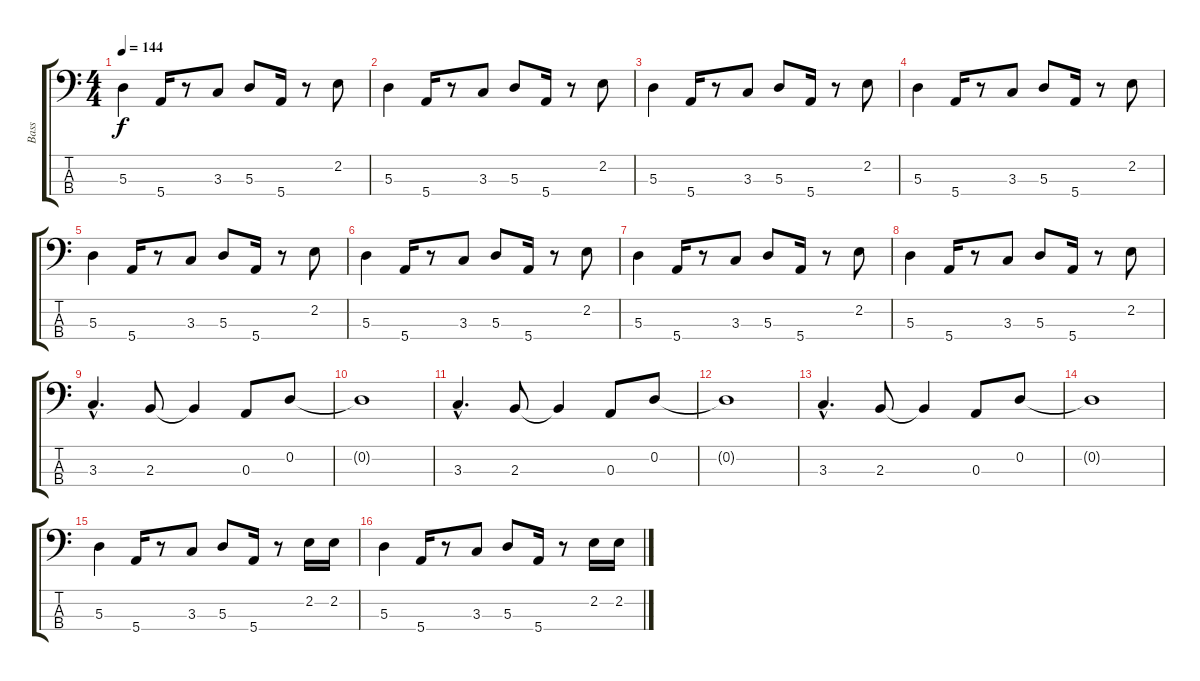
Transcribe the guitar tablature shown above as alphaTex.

\track ("Bass" "Bass") {instrument electricbassfinger}
\staff {score tabs}
\tuning (G2 D2 A1 E1) {hide}
\ts (4 4)
\tempo 144
\clef f4
\ks c
5.3.4{dy f} 5.4.16 r.8 3.3.8 5.3.8 5.4.16 r.8 2.2.8 |
5.3.4 5.4.16 r.8 3.3.8 5.3.8 5.4.16 r.8 2.2.8 |
5.3.4 5.4.16 r.8 3.3.8 5.3.8 5.4.16 r.8 2.2.8 |
5.3.4 5.4.16 r.8 3.3.8 5.3.8 5.4.16 r.8 2.2.8 |
5.3.4 5.4.16 r.8 3.3.8 5.3.8 5.4.16 r.8 2.2.8 |
5.3.4 5.4.16 r.8 3.3.8 5.3.8 5.4.16 r.8 2.2.8 |
5.3.4 5.4.16 r.8 3.3.8 5.3.8 5.4.16 r.8 2.2.8 |
5.3.4 5.4.16 r.8 3.3.8 5.3.8 5.4.16 r.8 2.2.8 |
3.3{hac}.4{d} 2.3.8 2.3{t}.4 0.3.8 0.2.8 |
0.2{t}.1 |
3.3{hac}.4{d} 2.3.8 2.3{t}.4 0.3.8 0.2.8 |
0.2{t}.1 |
3.3{hac}.4{d} 2.3.8 2.3{t}.4 0.3.8 0.2.8 |
0.2{t}.1 |
5.3.4 5.4.16 r.8 3.3.8 5.3.8 5.4.16 r.8 2.2.16 2.2.16 |
5.3.4 5.4.16 r.8 3.3.8 5.3.8 5.4.16 r.8 2.2.16 2.2.16
